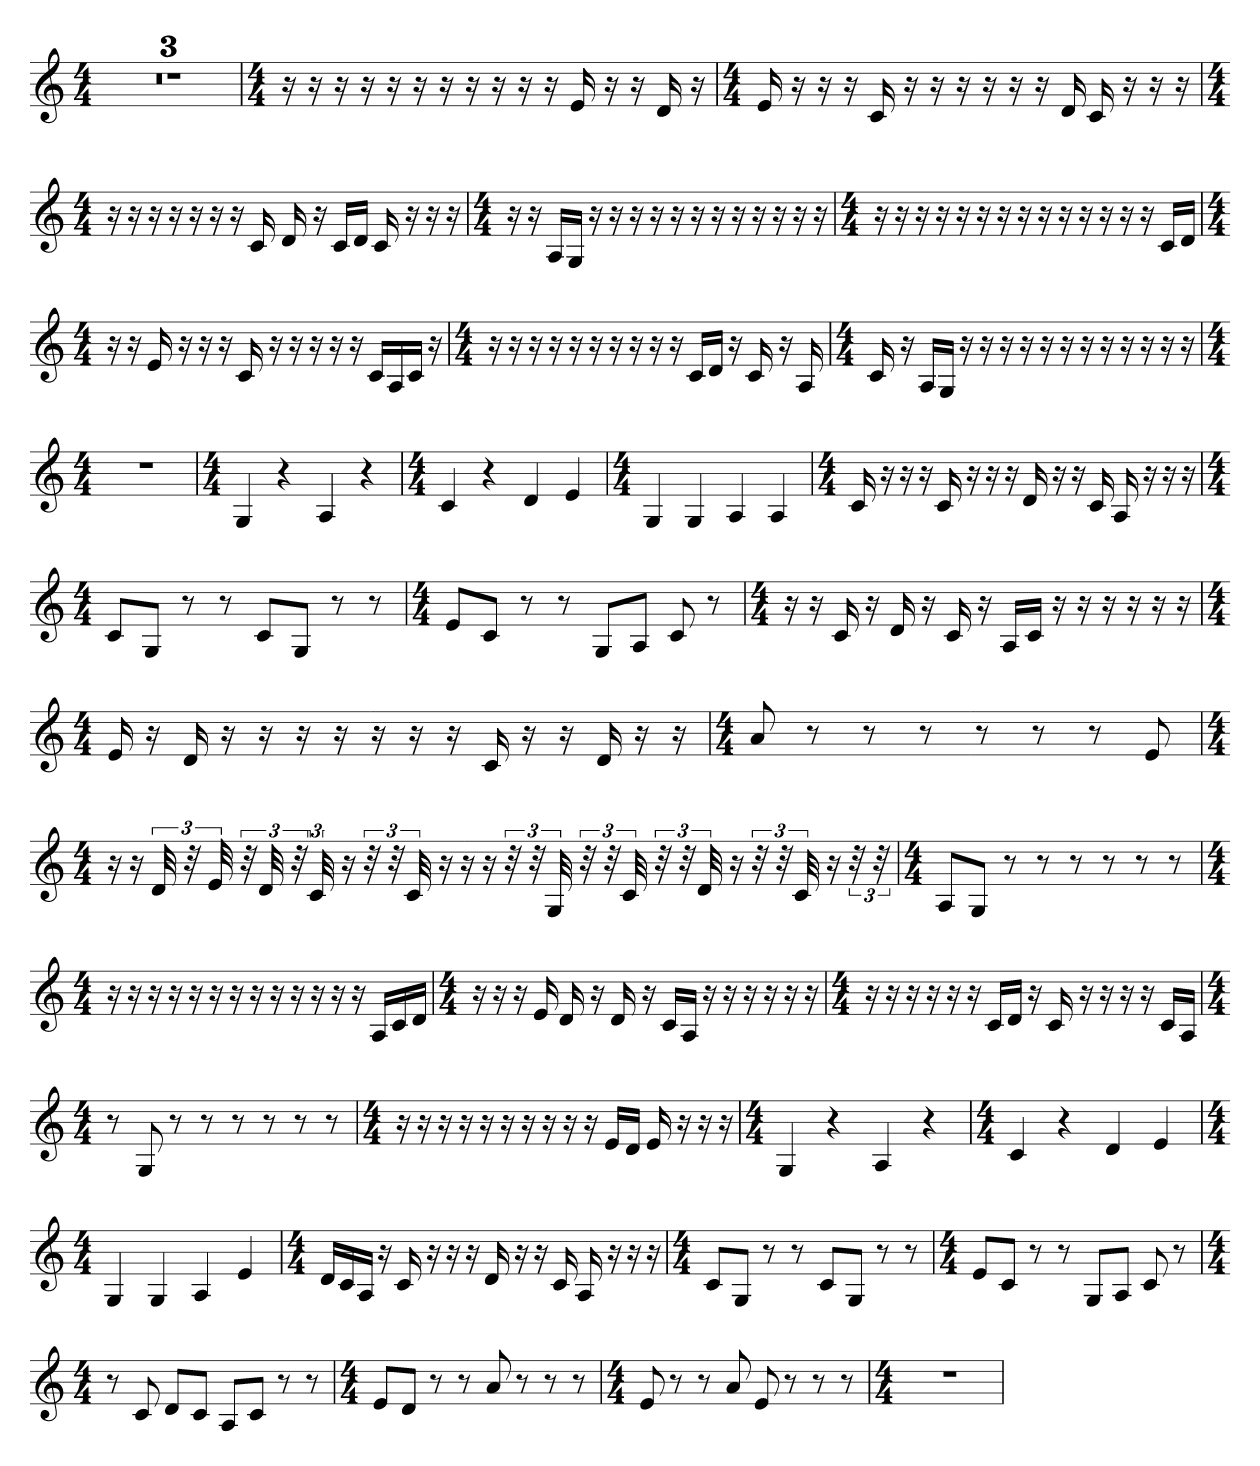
**kern
*part1
*staff1
*M4/4
=
1r
=
*M4/4
1r
=
*M4/4
1r
=
*M4/4
16r
16r
16r
16r
16r
16r
16r
16r
16r
16r
16r
16e
16r
16r
16d
16r
=
*M4/4
16e
16r
16r
16r
16c
16r
16r
16r
16r
16r
16r
16d
16c
16r
16r
16r
=
*M4/4
16r
16r
16r
16r
16r
16r
16r
16c
16d
16r
16cLL
16dJJ
16c
16r
16r
16r
=
*M4/4
16r
16r
16ALL
16GJJ
16r
16r
16r
16r
16r
16r
16r
16r
16r
16r
16r
16r
=
*M4/4
16r
16r
16r
16r
16r
16r
16r
16r
16r
16r
16r
16r
16r
16r
16cLL
16dJJ
=
*M4/4
16r
16r
16e
16r
16r
16r
16c
16r
16r
16r
16r
16r
16cLL
16A
16cJJ
16r
=
*M4/4
16r
16r
16r
16r
16r
16r
16r
16r
16r
16r
16cLL
16dJJ
16r
16c
16r
16A
=
*M4/4
16c
16r
16ALL
16GJJ
16r
16r
16r
16r
16r
16r
16r
16r
16r
16r
16r
16r
=
*M4/4
1r
=
*M4/4
4G
4r
4A
4r
=
*M4/4
4c
4r
4d
4e
=
*M4/4
4G
4G
4A
4A
=
*M4/4
16c
16r
16r
16r
16c
16r
16r
16r
16d
16r
16r
16c
16A
16r
16r
16r
=
*M4/4
8cL
8GJ
8r
8r
8cL
8GJ
8r
8r
=
*M4/4
8eL
8cJ
8r
8r
8GL
8AJ
8c
8r
=
*M4/4
16r
16r
16c
16r
16d
16r
16c
16r
16ALL
16cJJ
16r
16r
16r
16r
16r
16r
=
*M4/4
16e
16r
16d
16r
16r
16r
16r
16r
16r
16r
16c
16r
16r
16d
16r
16r
=
*M4/4
8a
8r
8r
8r
8r
8r
8r
8e
=
*M4/4
16r
16r
48d
48r
48e
48r
48d
48r
48c
16r
48r
48r
48c
16r
16r
16r
48r
48r
48G
48r
48r
48c
48r
48r
48d
16r
48r
48r
48c
16r
48r
48r
=
*M4/4
8AL
8GJ
8r
8r
8r
8r
8r
8r
=
*M4/4
16r
16r
16r
16r
16r
16r
16r
16r
16r
16r
16r
16r
16r
16ALL
16c
16dJJ
=
*M4/4
16r
16r
16r
16e
16d
16r
16d
16r
16cLL
16AJJ
16r
16r
16r
16r
16r
16r
=
*M4/4
16r
16r
16r
16r
16r
16r
16cLL
16dJJ
16r
16c
16r
16r
16r
16r
16cLL
16AJJ
=
*M4/4
8r
8G
8r
8r
8r
8r
8r
8r
=
*M4/4
16r
16r
16r
16r
16r
16r
16r
16r
16r
16r
16eLL
16dJJ
16e
16r
16r
16r
=
*M4/4
4G
4r
4A
4r
=
*M4/4
4c
4r
4d
4e
=
*M4/4
4G
4G
4A
4e
=
*M4/4
16dLL
16c
16AJJ
16r
16c
16r
16r
16r
16d
16r
16r
16c
16A
16r
16r
16r
=
*M4/4
8cL
8GJ
8r
8r
8cL
8GJ
8r
8r
=
*M4/4
8eL
8cJ
8r
8r
8GL
8AJ
8c
8r
=
*M4/4
8r
8c
8dL
8cJ
8AL
8cJ
8r
8r
=
*M4/4
8eL
8dJ
8r
8r
8a
8r
8r
8r
=
*M4/4
8e
8r
8r
8a
8e
8r
8r
8r
=
*M4/4
1r
=
*-
